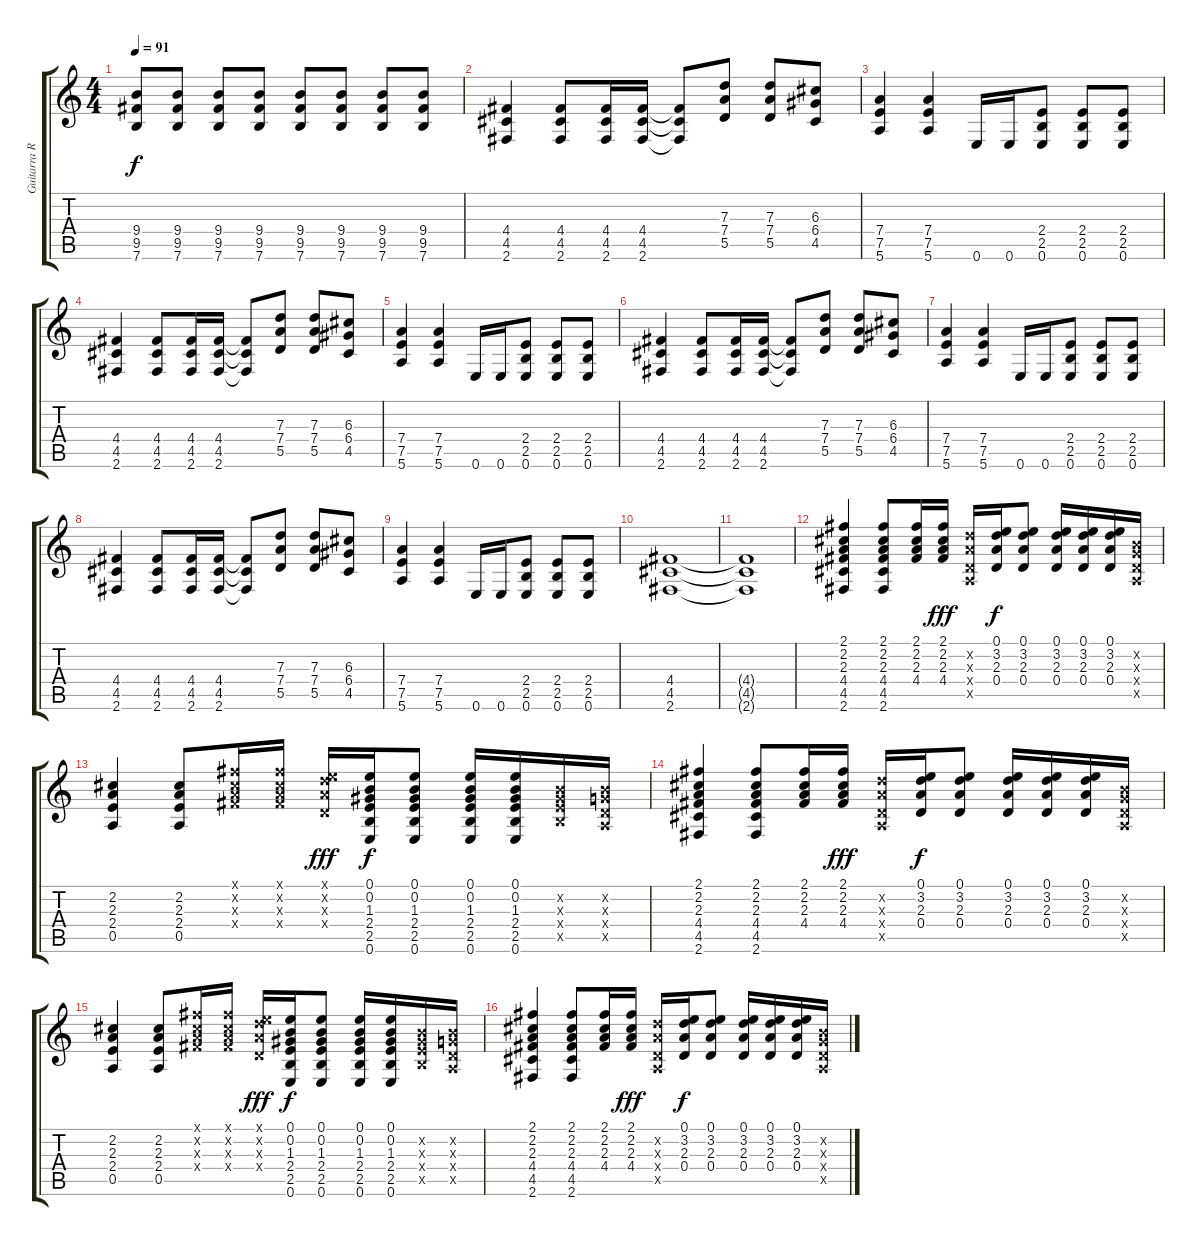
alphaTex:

\track ("Guitarra Rítmica" "Guitarra R") {instrument electricguitarclean}
\staff {score tabs}
\tuning (E4 B3 G3 D3 A2 E2) {hide}
\ts (4 4)
\tempo 91
\clef g2
\ks c
(9.4 9.5 7.6).8{dy f} (9.4 9.5 7.6).8 (9.4 9.5 7.6).8 (9.4 9.5 7.6).8 (9.4 9.5 7.6).8 (9.4 9.5 7.6).8 (9.4 9.5 7.6).8 (9.4 9.5 7.6).8 |
(4.4 4.5 2.6).4 (4.4 4.5 2.6).8 (4.4 4.5 2.6).16 (4.4 4.5 2.6).16 (4.4{t} 4.5{t} 2.6{t}).8 (7.3 7.4 5.5).8 (7.3 7.4 5.5).8 (6.3 6.4 4.5).8 |
(7.4 7.5 5.6).4 (7.4 7.5 5.6).4 0.6.16 0.6.16 (2.4 2.5 0.6).8 (2.4 2.5 0.6).8 (2.4 2.5 0.6).8 |
(4.4 4.5 2.6).4 (4.4 4.5 2.6).8 (4.4 4.5 2.6).16 (4.4 4.5 2.6).16 (4.4{t} 4.5{t} 2.6{t}).8 (7.3 7.4 5.5).8 (7.3 7.4 5.5).8 (6.3 6.4 4.5).8 |
(7.4 7.5 5.6).4 (7.4 7.5 5.6).4 0.6.16 0.6.16 (2.4 2.5 0.6).8 (2.4 2.5 0.6).8 (2.4 2.5 0.6).8 |
(4.4 4.5 2.6).4 (4.4 4.5 2.6).8 (4.4 4.5 2.6).16 (4.4 4.5 2.6).16 (4.4{t} 4.5{t} 2.6{t}).8 (7.3 7.4 5.5).8 (7.3 7.4 5.5).8 (6.3 6.4 4.5).8 |
(7.4 7.5 5.6).4 (7.4 7.5 5.6).4 0.6.16 0.6.16 (2.4 2.5 0.6).8 (2.4 2.5 0.6).8 (2.4 2.5 0.6).8 |
(4.4 4.5 2.6).4 (4.4 4.5 2.6).8 (4.4 4.5 2.6).16 (4.4 4.5 2.6).16 (4.4{t} 4.5{t} 2.6{t}).8 (7.3 7.4 5.5).8 (7.3 7.4 5.5).8 (6.3 6.4 4.5).8 |
(7.4 7.5 5.6).4 (7.4 7.5 5.6).4 0.6.16 0.6.16 (2.4 2.5 0.6).8 (2.4 2.5 0.6).8 (2.4 2.5 0.6).8 |
(4.4 4.5 2.6).1 |
(4.4{t} 4.5{t} 2.6{t}).1 |
(2.1 2.2 2.3 4.4 4.5 2.6).4{volume 13 balance 8 instrument electricguitarjazz} (2.1 2.2 2.3 4.4 4.5 2.6).8 (2.1 2.2 2.3 4.4).16 (2.1 2.2 2.3 4.4).16{dy fff} (3.2{x} 2.3{x} 0.4{x} 0.5{x}).16 (0.1 3.2 2.3 0.4).16{dy f} (0.1 3.2 2.3 0.4).8 (0.1 3.2 2.3 0.4).16 (0.1 3.2 2.3 0.4).16 (0.1 3.2 2.3 0.4).16 (0.2{x} 0.3{x} 0.4{x} 0.5{x}).16 |
(2.2 2.3 2.4 0.5).4 (2.2 2.3 2.4 0.5).8 (2.1{x} 2.2{x} 2.3{x} 4.4{x}).16 (2.1{x} 2.2{x} 2.3{x} 4.4{x}).16 (0.1{x} 3.2{x} 2.3{x} 0.4{x}).16{dy fff} (0.1 0.2 1.3 2.4 2.5 0.6).16{dy f} (0.1 0.2 1.3 2.4 2.5 0.6).8 (0.1 0.2 1.3 2.4 2.5 0.6).16 (0.1 0.2 1.3 2.4 2.5 0.6).16 (0.2{x} 1.3{x} 2.4{x} 2.5{x}).16 (0.2{x} 0.3{x} 0.4{x} 0.5{x}).16 |
(2.1 2.2 2.3 4.4 4.5 2.6).4 (2.1 2.2 2.3 4.4 4.5 2.6).8 (2.1 2.2 2.3 4.4).16 (2.1 2.2 2.3 4.4).16{dy fff} (3.2{x} 2.3{x} 0.4{x} 0.5{x}).16 (0.1 3.2 2.3 0.4).16{dy f} (0.1 3.2 2.3 0.4).8 (0.1 3.2 2.3 0.4).16 (0.1 3.2 2.3 0.4).16 (0.1 3.2 2.3 0.4).16 (0.2{x} 0.3{x} 0.4{x} 0.5{x}).16 |
(2.2 2.3 2.4 0.5).4 (2.2 2.3 2.4 0.5).8 (2.1{x} 2.2{x} 2.3{x} 4.4{x}).16 (2.1{x} 2.2{x} 2.3{x} 4.4{x}).16 (0.1{x} 3.2{x} 2.3{x} 0.4{x}).16{dy fff} (0.1 0.2 1.3 2.4 2.5 0.6).16{dy f} (0.1 0.2 1.3 2.4 2.5 0.6).8 (0.1 0.2 1.3 2.4 2.5 0.6).16 (0.1 0.2 1.3 2.4 2.5 0.6).16 (0.2{x} 1.3{x} 2.4{x} 2.5{x}).16 (0.2{x} 0.3{x} 0.4{x} 0.5{x}).16 |
(2.1 2.2 2.3 4.4 4.5 2.6).4 (2.1 2.2 2.3 4.4 4.5 2.6).8 (2.1 2.2 2.3 4.4).16 (2.1 2.2 2.3 4.4).16{dy fff} (3.2{x} 2.3{x} 0.4{x} 0.5{x}).16 (0.1 3.2 2.3 0.4).16{dy f} (0.1 3.2 2.3 0.4).8 (0.1 3.2 2.3 0.4).16 (0.1 3.2 2.3 0.4).16 (0.1 3.2 2.3 0.4).16 (0.2{x} 0.3{x} 0.4{x} 0.5{x}).16
